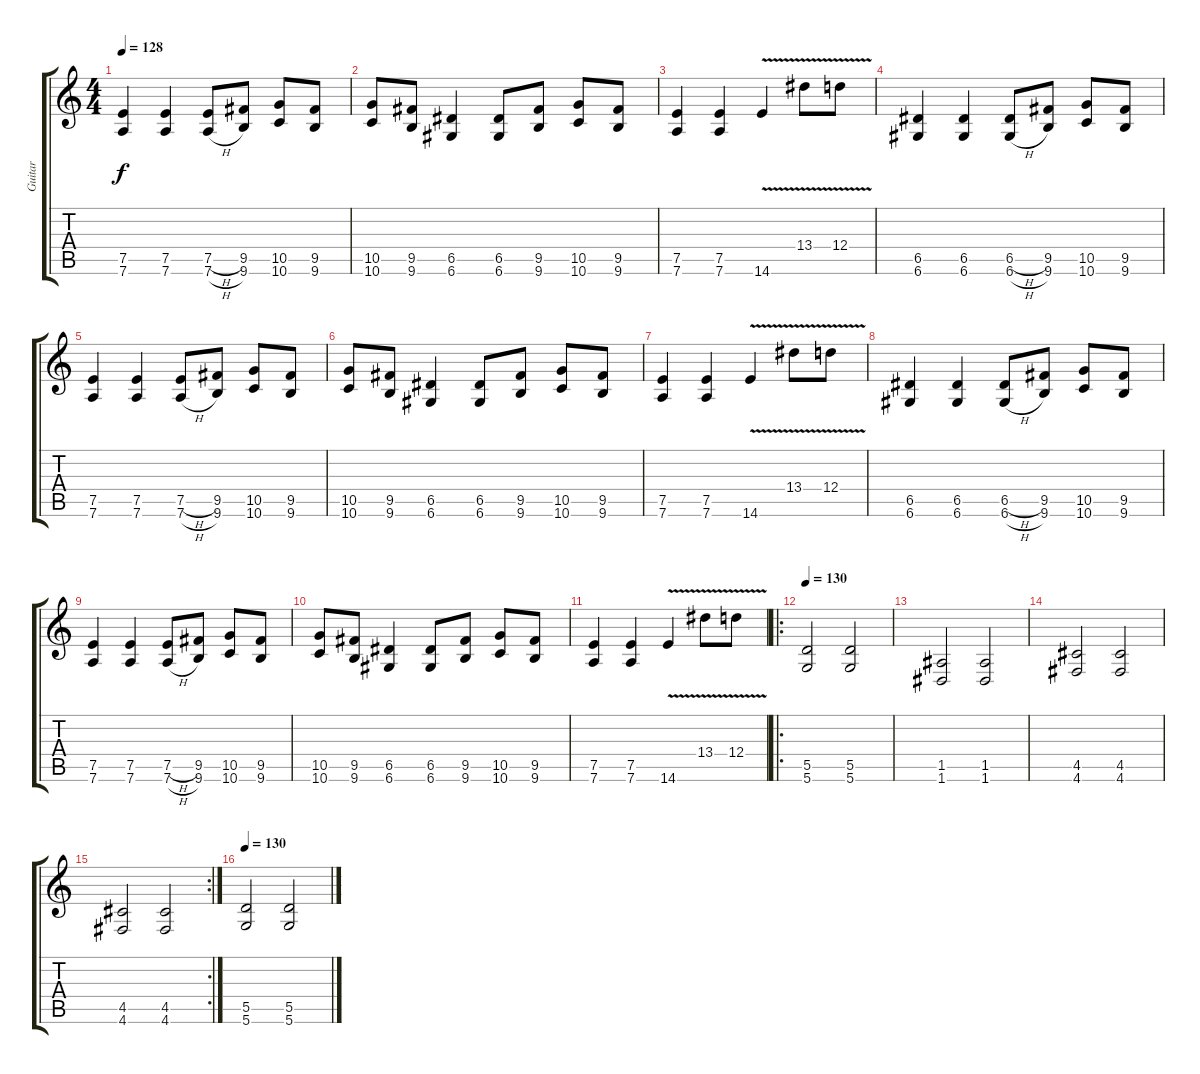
\track ("Guitar " "Guitar ") {instrument distortionguitar}
\staff {score tabs}
\tuning (E4 B3 G3 D3 A2 D2) {hide}
\ts (4 4)
\tempo 128
\clef g2
\ks c
(7.5 7.6).4{dy f} (7.5 7.6).4 (7.5{h} 7.6{h}).8 (9.5 9.6).8 (10.5 10.6).8 (9.5 9.6).8 |
(10.5 10.6).8 (9.5 9.6).8 (6.5 6.6).4 (6.5 6.6).8 (9.5 9.6).8 (10.5 10.6).8 (9.5 9.6).8 |
(7.5 7.6).4 (7.5 7.6).4 14.6{v}.4 13.4{v}.8 12.4{v}.8 |
(6.5 6.6).4 (6.5 6.6).4 (6.5{h} 6.6{h}).8 (9.5 9.6).8 (10.5 10.6).8 (9.5 9.6).8 |
(7.5 7.6).4 (7.5 7.6).4 (7.5{h} 7.6{h}).8 (9.5 9.6).8 (10.5 10.6).8 (9.5 9.6).8 |
(10.5 10.6).8 (9.5 9.6).8 (6.5 6.6).4 (6.5 6.6).8 (9.5 9.6).8 (10.5 10.6).8 (9.5 9.6).8 |
(7.5 7.6).4 (7.5 7.6).4 14.6{v}.4 13.4{v}.8 12.4{v}.8 |
(6.5 6.6).4 (6.5 6.6).4 (6.5{h} 6.6{h}).8 (9.5 9.6).8 (10.5 10.6).8 (9.5 9.6).8 |
(7.5 7.6).4 (7.5 7.6).4 (7.5{h} 7.6{h}).8 (9.5 9.6).8 (10.5 10.6).8 (9.5 9.6).8 |
(10.5 10.6).8 (9.5 9.6).8 (6.5 6.6).4 (6.5 6.6).8 (9.5 9.6).8 (10.5 10.6).8 (9.5 9.6).8 |
(7.5 7.6).4 (7.5 7.6).4 14.6{v}.4 13.4{v}.8 12.4{v}.8 |
\ro
\tempo 130
(5.5 5.6).2 (5.5 5.6).2 |
(1.5 1.6).2 (1.5 1.6).2 |
(4.5 4.6).2 (4.5 4.6).2 |
\rc 2
(4.5 4.6).2 (4.5 4.6).2 |
\tempo 130
(5.5 5.6).2 (5.5 5.6).2
